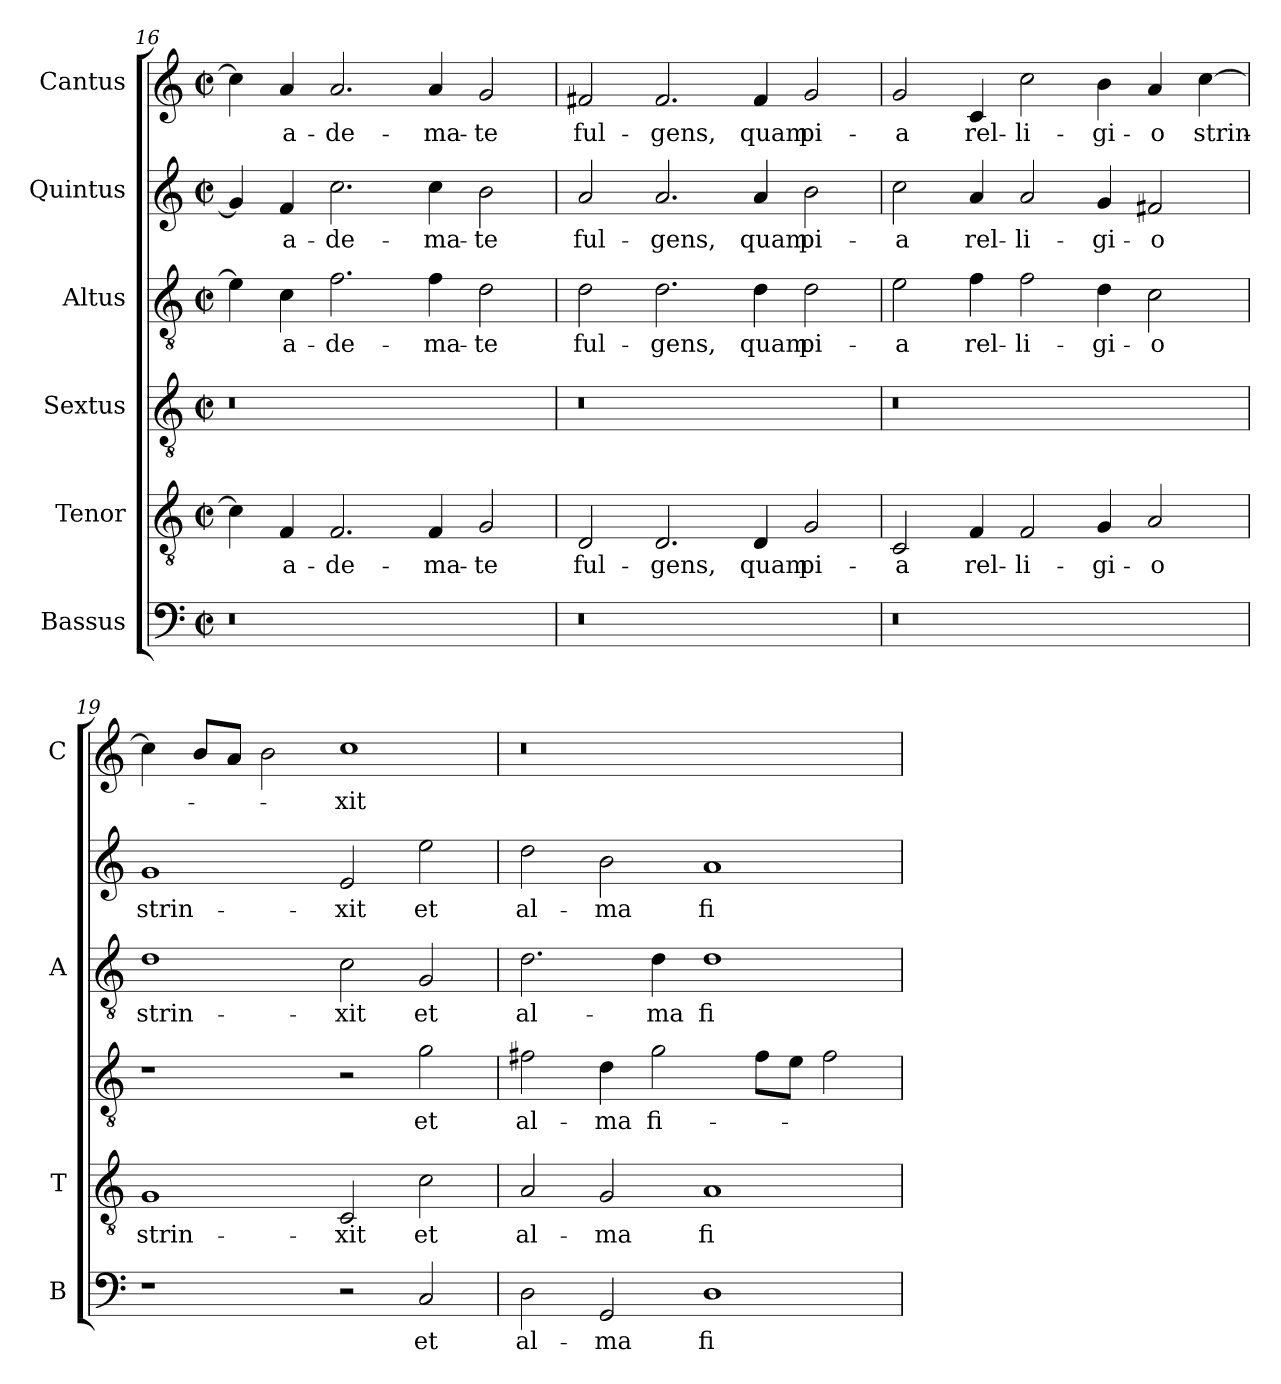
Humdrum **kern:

**kern	**text	**kern	**text	**kern	**text	**kern	**text	**kern	**text	**kern	**text
*part6	*part6	*part5	*part5	*part4	*part4	*part3	*part3	*part2	*part2	*part1	*part1
*staff6	*staff6	*staff5	*staff5	*staff4	*staff4	*staff3	*staff3	*staff2	*staff2	*staff1	*staff1
*I"Bassus	*	*I"Tenor	*	*I"Sextus	*	*I"Altus	*	*I"Quintus	*	*I"Cantus	*
*I'B	*	*I'T	*	*	*	*I'A	*	*	*	*I'C	*
!!LO:LB:g=z
*clefF4	*	*clefGv2	*	*clefGv2	*	*clefGv2	*	*clefG2	*	*clefG2	*
*k[]	*	*k[]	*	*k[]	*	*k[]	*	*k[]	*	*k[]	*
*C:	*	*C:	*	*C:	*	*C:	*	*C:	*	*C:	*
*M2/2	*	*M2/2	*	*M2/2	*	*M2/2	*	*M2/2	*	*M2/2	*
*met(c|)	*	*met(c|)	*	*met(c|)	*	*met(c|)	*	*met(c|)	*	*met(c|)	*
=16	=16	=16	=16	=16	=16	=16	=16	=16	=16	=16	=16
0r	.	4c\]	.	0r	.	4e\]	.	4g/]	.	4cc\]	.
.	.	4F/	-a-	.	.	4c\	-a-	4f/	-a-	4a/	-a-
.	.	2.F/	-de-	.	.	2.f\	-de-	2.cc\	-de-	2.a/	-de-
.	.	4F/	-ma-	.	.	4f\	-ma-	4cc\	-ma-	4a/	-ma-
.	.	2G/	-te	.	.	2d\	-te	2b\	-te	2g/	-te
=17	=17	=17	=17	=17	=17	=17	=17	=17	=17	=17	=17
0r	.	2D/	ful-	0r	.	2d\	ful-	2a/	ful-	2f#X/	ful-
.	.	2.D/	-gens,	.	.	2.d\	-gens,	2.a/	-gens,	2.f#/	-gens,
.	.	4D/	quam	.	.	4d\	quam	4a/	quam	4f#/	quam
.	.	2G/	pi-	.	.	2d\	pi-	2b\	pi-	2g/	pi-
=18	=18	=18	=18	=18	=18	=18	=18	=18	=18	=18	=18
0r	.	2C/	-a	0r	.	2e\	-a	2cc\	-a	2g/	-a
.	.	4F/	rel-	.	.	4f\	rel-	4a/	rel-	4c/	rel-
.	.	2F/	-li-	.	.	2f\	-li-	2a/	-li-	2cc\	-li-
.	.	4G/	-gi-	.	.	4d\	-gi-	4g/	-gi-	4b\	-gi-
.	.	2A/	-o	.	.	2c\	-o	2f#X/	-o	4a/	-o
.	.	.	.	.	.	.	.	.	.	[4cc\	strin-
!!LO:PB:g=z
=19	=19	=19	=19	=19	=19	=19	=19	=19	=19	=19	=19
1r	.	1G	strin-	1r	.	1d	strin-	1g	strin-	4cc\]	.
.	.	.	.	.	.	.	.	.	.	8b/L	.
.	.	.	.	.	.	.	.	.	.	8a/J	.
.	.	.	.	.	.	.	.	.	.	2b\	.
2r	.	2C/	-xit	2r	.	2c\	-xit	2e/	-xit	1cc	-xit
2C/	et	2c\	et	2g\	et	2G/	et	2ee\	et	.	.
=20	=20	=20	=20	=20	=20	=20	=20	=20	=20	=20	=20
2D\	al-	2A/	al-	2f#X\	al-	2.d\	al-	2dd\	al-	0r	.
2GG/	-ma	2G/	-ma	4d\	-ma	.	.	2b\	-ma	.	.
.	.	.	.	2g\	fi-	4d\	-ma	.	.	.	.
1D	fi-	1A	fi-	.	.	1d	fi-	1a	fi-	.	.
.	.	.	.	8f#\L	.	.	.	.	.	.	.
.	.	.	.	8e\J	.	.	.	.	.	.	.
.	.	.	.	2f#\	.	.	.	.	.	.	.
=	=	=	=	=	=	=	=	=	=	=	=
*-	*-	*-	*-	*-	*-	*-	*-	*-	*-	*-	*-
